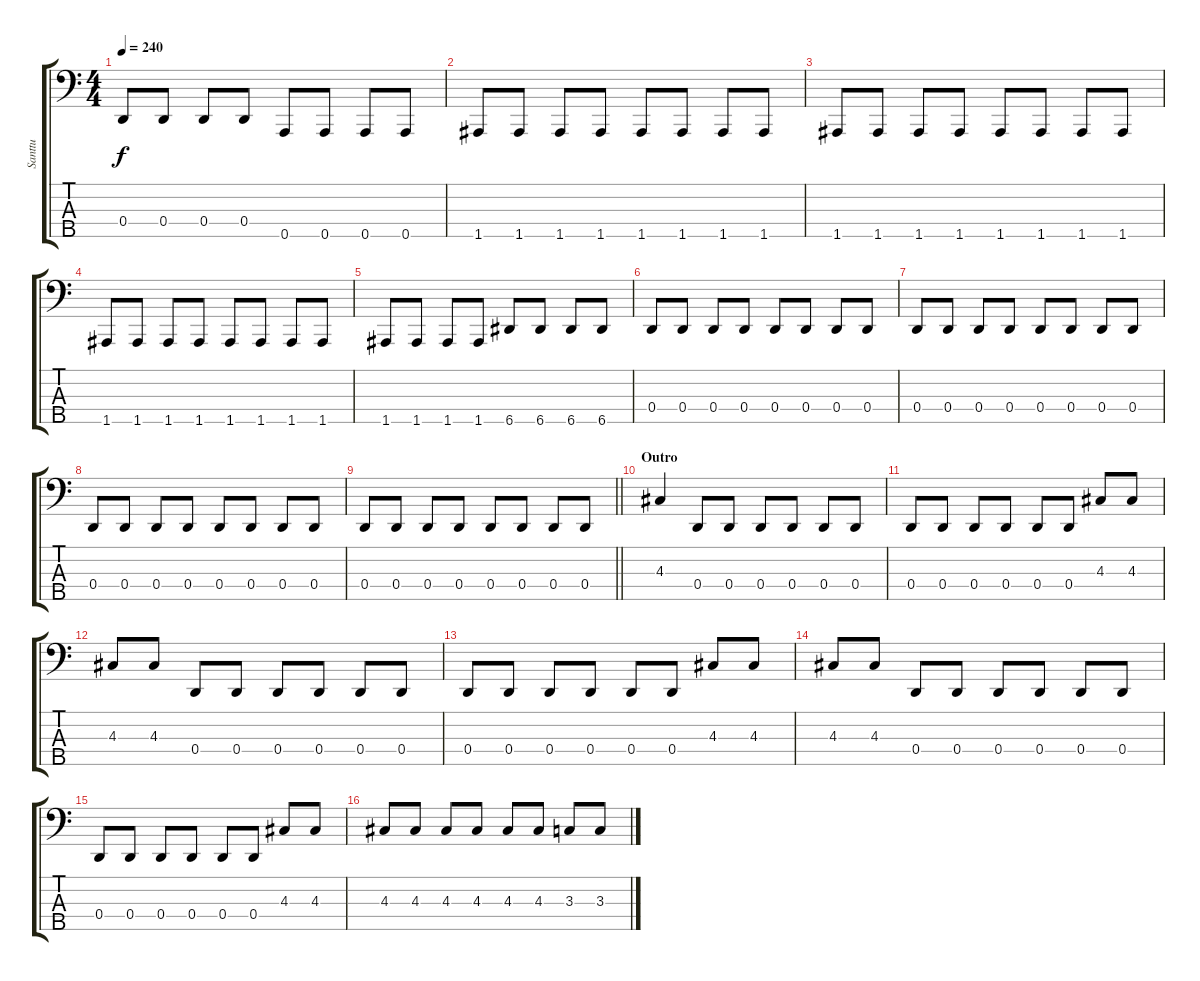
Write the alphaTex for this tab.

\track ("Santtu" "Santtu") {instrument electricbasspick}
\staff {score tabs}
\tuning (G2 D2 A1 D1 A0) {hide}
\ts (4 4)
\tempo 240
\clef f4
\ks c
0.4.8{dy f} 0.4.8 0.4.8 0.4.8 0.5.8 0.5.8 0.5.8 0.5.8 |
1.5.8 1.5.8 1.5.8 1.5.8 1.5.8 1.5.8 1.5.8 1.5.8 |
1.5.8 1.5.8 1.5.8 1.5.8 1.5.8 1.5.8 1.5.8 1.5.8 |
1.5.8 1.5.8 1.5.8 1.5.8 1.5.8 1.5.8 1.5.8 1.5.8 |
1.5.8 1.5.8 1.5.8 1.5.8 6.5.8 6.5.8 6.5.8 6.5.8 |
0.4.8 0.4.8 0.4.8 0.4.8 0.4.8 0.4.8 0.4.8 0.4.8 |
0.4.8 0.4.8 0.4.8 0.4.8 0.4.8 0.4.8 0.4.8 0.4.8 |
0.4.8 0.4.8 0.4.8 0.4.8 0.4.8 0.4.8 0.4.8 0.4.8 |
\barLineRight lightlight
0.4.8 0.4.8 0.4.8 0.4.8 0.4.8 0.4.8 0.4.8 0.4.8 |
\section ("" "Outro")
4.3.4 0.4.8 0.4.8 0.4.8 0.4.8 0.4.8 0.4.8 |
0.4.8 0.4.8 0.4.8 0.4.8 0.4.8 0.4.8 4.3.8 4.3.8 |
4.3.8 4.3.8 0.4.8 0.4.8 0.4.8 0.4.8 0.4.8 0.4.8 |
0.4.8 0.4.8 0.4.8 0.4.8 0.4.8 0.4.8 4.3.8 4.3.8 |
4.3.8 4.3.8 0.4.8 0.4.8 0.4.8 0.4.8 0.4.8 0.4.8 |
0.4.8 0.4.8 0.4.8 0.4.8 0.4.8 0.4.8 4.3.8 4.3.8 |
4.3.8 4.3.8 4.3.8 4.3.8 4.3.8 4.3.8 3.3.8 3.3.8
